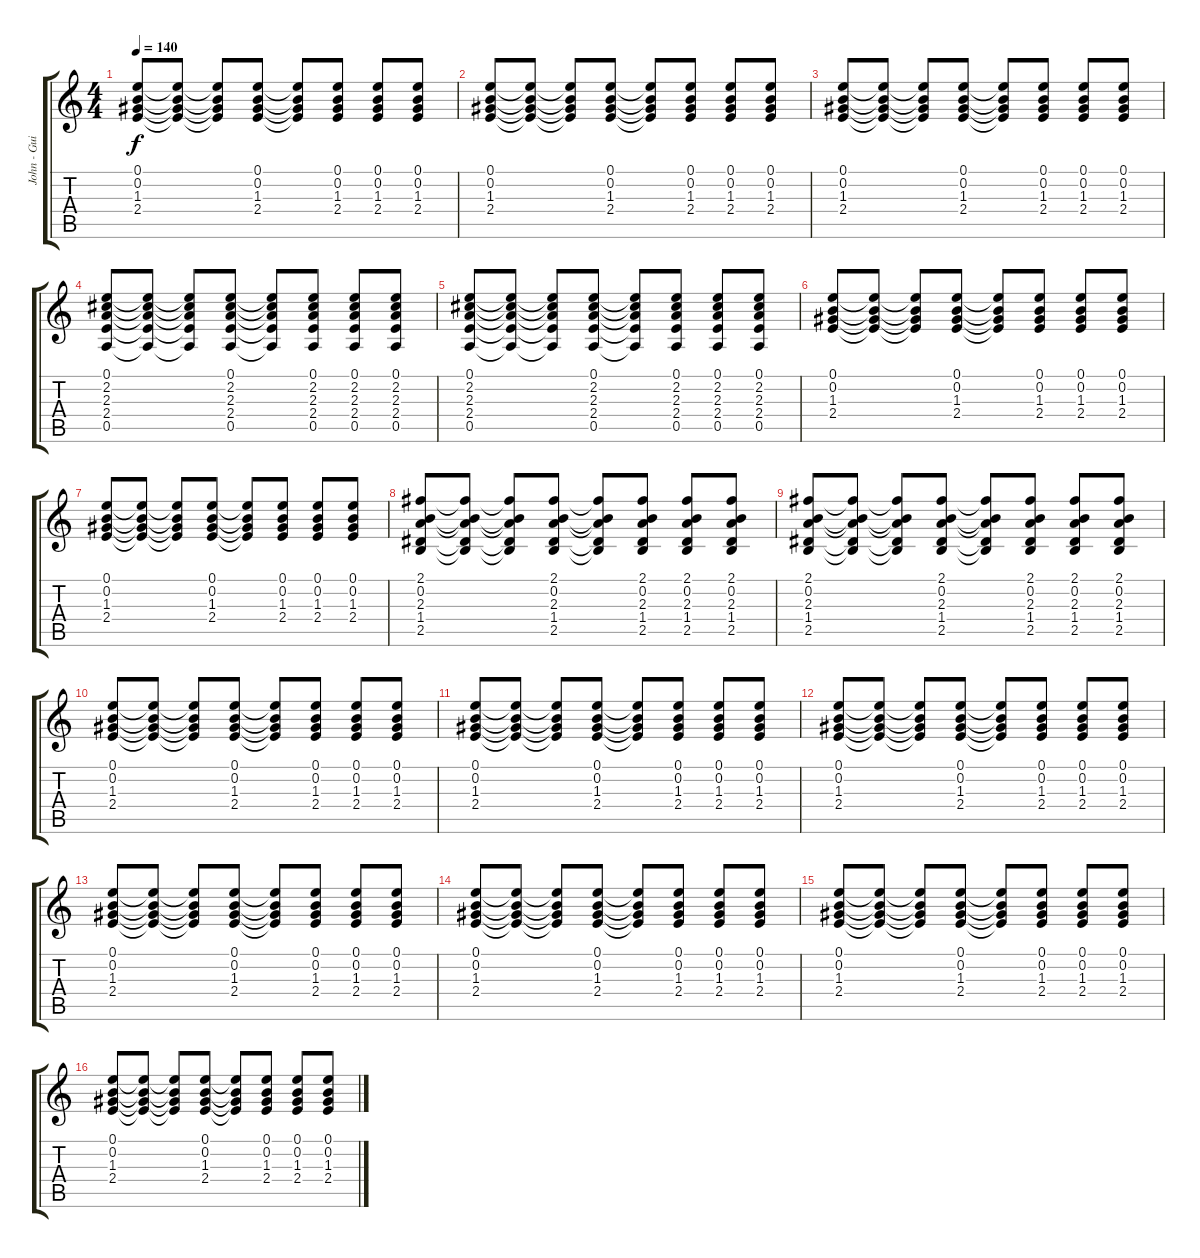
\track ("John - Guitar" "John - Gui") {instrument acousticguitarsteel}
\staff {score tabs}
\tuning (E4 B3 G3 D3 A2 E2) {hide}
\ts (4 4)
\tempo 140
\clef g2
\ks c
(0.1 0.2 1.3 2.4).8{dy f} (0.1{t} 0.2{t} 1.3{t} 2.4{t}).8 (0.1{t} 0.2{t} 1.3{t} 2.4{t}).8 (0.1 0.2 1.3 2.4).8 (0.1{t} 0.2{t} 1.3{t} 2.4{t}).8 (0.1 0.2 1.3 2.4).8 (0.1 0.2 1.3 2.4).8 (0.1 0.2 1.3 2.4).8 |
(0.1 0.2 1.3 2.4).8 (0.1{t} 0.2{t} 1.3{t} 2.4{t}).8 (0.1{t} 0.2{t} 1.3{t} 2.4{t}).8 (0.1 0.2 1.3 2.4).8 (0.1{t} 0.2{t} 1.3{t} 2.4{t}).8 (0.1 0.2 1.3 2.4).8 (0.1 0.2 1.3 2.4).8 (0.1 0.2 1.3 2.4).8 |
(0.1 0.2 1.3 2.4).8 (0.1{t} 0.2{t} 1.3{t} 2.4{t}).8 (0.1{t} 0.2{t} 1.3{t} 2.4{t}).8 (0.1 0.2 1.3 2.4).8 (0.1{t} 0.2{t} 1.3{t} 2.4{t}).8 (0.1 0.2 1.3 2.4).8 (0.1 0.2 1.3 2.4).8 (0.1 0.2 1.3 2.4).8 |
(0.1 2.2 2.3 2.4 0.5).8 (0.1{t} 2.2{t} 2.3{t} 2.4{t} 0.5{t}).8 (0.1{t} 2.2{t} 2.3{t} 2.4{t} 0.5{t}).8 (0.1 2.2 2.3 2.4 0.5).8 (0.1{t} 2.2{t} 2.3{t} 2.4{t} 0.5{t}).8 (0.1 2.2 2.3 2.4 0.5).8 (0.1 2.2 2.3 2.4 0.5).8 (0.1 2.2 2.3 2.4 0.5).8 |
(0.1 2.2 2.3 2.4 0.5).8 (0.1{t} 2.2{t} 2.3{t} 2.4{t} 0.5{t}).8 (0.1{t} 2.2{t} 2.3{t} 2.4{t} 0.5{t}).8 (0.1 2.2 2.3 2.4 0.5).8 (0.1{t} 2.2{t} 2.3{t} 2.4{t} 0.5{t}).8 (0.1 2.2 2.3 2.4 0.5).8 (0.1 2.2 2.3 2.4 0.5).8 (0.1 2.2 2.3 2.4 0.5).8 |
(0.1 0.2 1.3 2.4).8 (0.1{t} 0.2{t} 1.3{t} 2.4{t}).8 (0.1{t} 0.2{t} 1.3{t} 2.4{t}).8 (0.1 0.2 1.3 2.4).8 (0.1{t} 0.2{t} 1.3{t} 2.4{t}).8 (0.1 0.2 1.3 2.4).8 (0.1 0.2 1.3 2.4).8 (0.1 0.2 1.3 2.4).8 |
(0.1 0.2 1.3 2.4).8 (0.1{t} 0.2{t} 1.3{t} 2.4{t}).8 (0.1{t} 0.2{t} 1.3{t} 2.4{t}).8 (0.1 0.2 1.3 2.4).8 (0.1{t} 0.2{t} 1.3{t} 2.4{t}).8 (0.1 0.2 1.3 2.4).8 (0.1 0.2 1.3 2.4).8 (0.1 0.2 1.3 2.4).8 |
(2.1 0.2 2.3 1.4 2.5).8 (2.1{t} 0.2{t} 2.3{t} 1.4{t} 2.5{t}).8 (2.1{t} 0.2{t} 2.3{t} 1.4{t} 2.5{t}).8 (2.1 0.2 2.3 1.4 2.5).8 (2.1{t} 0.2{t} 2.3{t} 1.4{t} 2.5{t}).8 (2.1 0.2 2.3 1.4 2.5).8 (2.1 0.2 2.3 1.4 2.5).8 (2.1 0.2 2.3 1.4 2.5).8 |
(2.1 0.2 2.3 1.4 2.5).8 (2.1{t} 0.2{t} 2.3{t} 1.4{t} 2.5{t}).8 (2.1{t} 0.2{t} 2.3{t} 1.4{t} 2.5{t}).8 (2.1 0.2 2.3 1.4 2.5).8 (2.1{t} 0.2{t} 2.3{t} 1.4{t} 2.5{t}).8 (2.1 0.2 2.3 1.4 2.5).8 (2.1 0.2 2.3 1.4 2.5).8 (2.1 0.2 2.3 1.4 2.5).8 |
(0.1 0.2 1.3 2.4).8 (0.1{t} 0.2{t} 1.3{t} 2.4{t}).8 (0.1{t} 0.2{t} 1.3{t} 2.4{t}).8 (0.1 0.2 1.3 2.4).8 (0.1{t} 0.2{t} 1.3{t} 2.4{t}).8 (0.1 0.2 1.3 2.4).8 (0.1 0.2 1.3 2.4).8 (0.1 0.2 1.3 2.4).8 |
(0.1 0.2 1.3 2.4).8 (0.1{t} 0.2{t} 1.3{t} 2.4{t}).8 (0.1{t} 0.2{t} 1.3{t} 2.4{t}).8 (0.1 0.2 1.3 2.4).8 (0.1{t} 0.2{t} 1.3{t} 2.4{t}).8 (0.1 0.2 1.3 2.4).8 (0.1 0.2 1.3 2.4).8 (0.1 0.2 1.3 2.4).8 |
(0.1 0.2 1.3 2.4).8 (0.1{t} 0.2{t} 1.3{t} 2.4{t}).8 (0.1{t} 0.2{t} 1.3{t} 2.4{t}).8 (0.1 0.2 1.3 2.4).8 (0.1{t} 0.2{t} 1.3{t} 2.4{t}).8 (0.1 0.2 1.3 2.4).8 (0.1 0.2 1.3 2.4).8 (0.1 0.2 1.3 2.4).8 |
(0.1 0.2 1.3 2.4).8 (0.1{t} 0.2{t} 1.3{t} 2.4{t}).8 (0.1{t} 0.2{t} 1.3{t} 2.4{t}).8 (0.1 0.2 1.3 2.4).8 (0.1{t} 0.2{t} 1.3{t} 2.4{t}).8 (0.1 0.2 1.3 2.4).8 (0.1 0.2 1.3 2.4).8 (0.1 0.2 1.3 2.4).8 |
(0.1 0.2 1.3 2.4).8 (0.1{t} 0.2{t} 1.3{t} 2.4{t}).8 (0.1{t} 0.2{t} 1.3{t} 2.4{t}).8 (0.1 0.2 1.3 2.4).8 (0.1{t} 0.2{t} 1.3{t} 2.4{t}).8 (0.1 0.2 1.3 2.4).8 (0.1 0.2 1.3 2.4).8 (0.1 0.2 1.3 2.4).8 |
(0.1 0.2 1.3 2.4).8 (0.1{t} 0.2{t} 1.3{t} 2.4{t}).8 (0.1{t} 0.2{t} 1.3{t} 2.4{t}).8 (0.1 0.2 1.3 2.4).8 (0.1{t} 0.2{t} 1.3{t} 2.4{t}).8 (0.1 0.2 1.3 2.4).8 (0.1 0.2 1.3 2.4).8 (0.1 0.2 1.3 2.4).8 |
(0.1 0.2 1.3 2.4).8 (0.1{t} 0.2{t} 1.3{t} 2.4{t}).8 (0.1{t} 0.2{t} 1.3{t} 2.4{t}).8 (0.1 0.2 1.3 2.4).8 (0.1{t} 0.2{t} 1.3{t} 2.4{t}).8 (0.1 0.2 1.3 2.4).8 (0.1 0.2 1.3 2.4).8 (0.1 0.2 1.3 2.4).8
